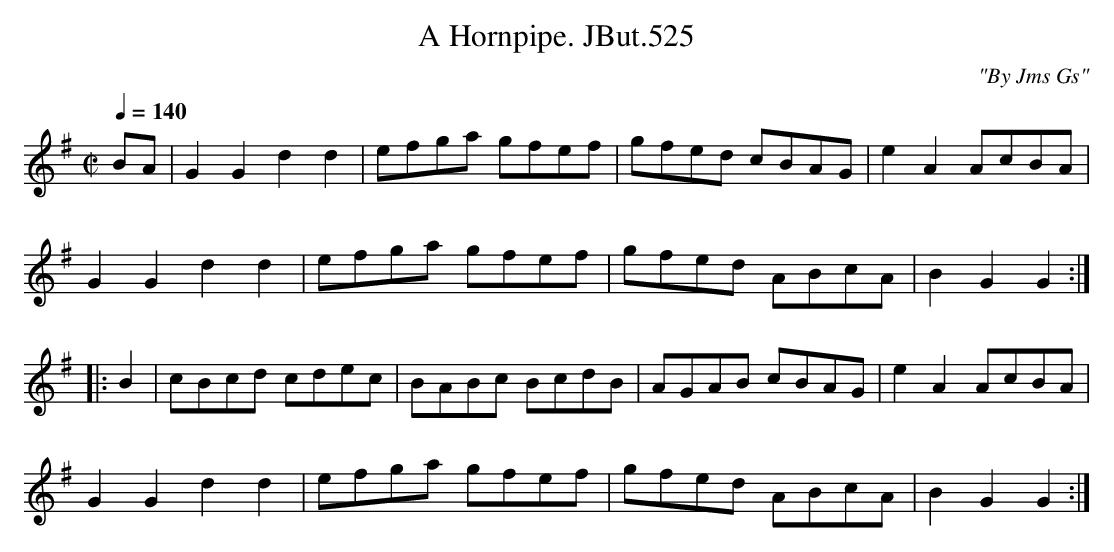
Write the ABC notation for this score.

X:1
T:Hornpipe. JBut.525, A
C:"By Jms Gs"
M:C|
L:1/8
Q:1/4=140
K:G
BA|G2G2d2d2|efga gfef|gfed cBAG|e2A2 AcBA|
G2G2d2d2|efga gfef|gfed ABcA|B2G2G2:|
|:B2|cBcd cdec|BABc BcdB|AGAB cBAG|e2A2 AcBA|
G2G2d2d2|efga gfef|gfed ABcA|B2G2G2:|
